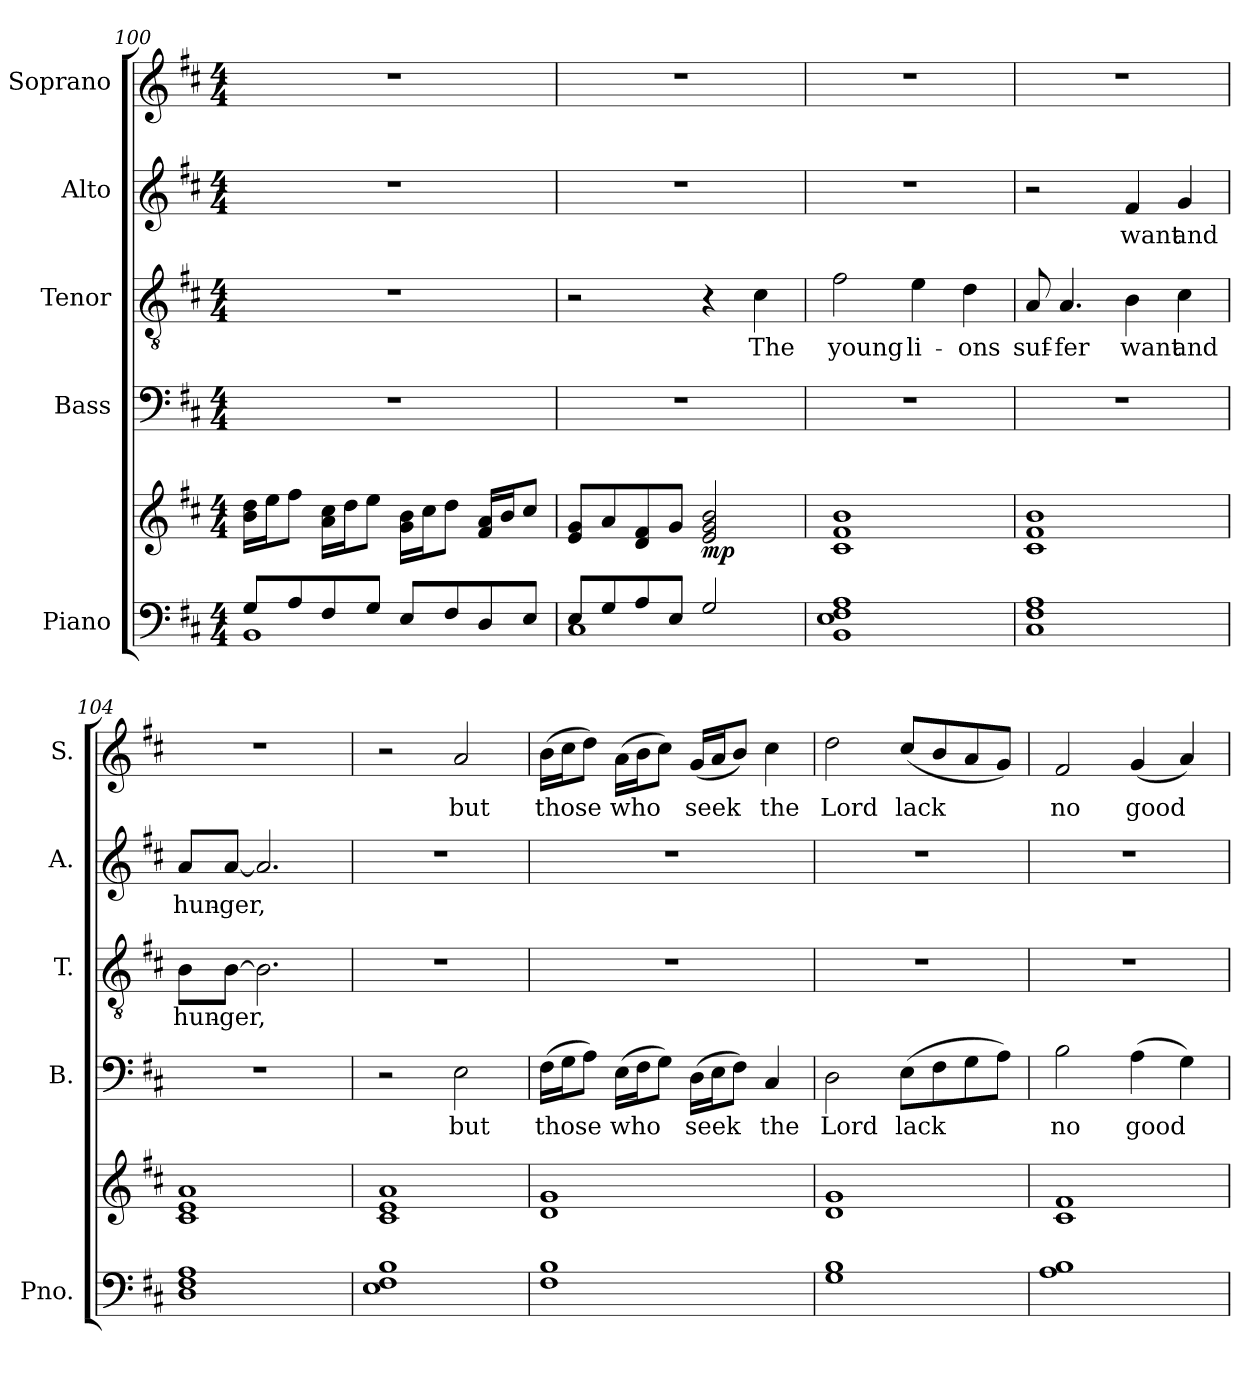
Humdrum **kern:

**kern	**kern	**dynam	**kern	**text	**kern	**text	**kern	**text	**kern	**text
*part5	*part5	*part5	*part4	*part4	*part3	*part3	*part2	*part2	*part1	*part1
*staff6	*staff5	*staff5/6	*staff4	*staff4	*staff3	*staff3	*staff2	*staff2	*staff1	*staff1
*I"Piano	*	*	*I"Bass	*	*I"Tenor	*	*I"Alto	*	*I"Soprano	*
*I'Pno.	*	*	*I'B.	*	*I'T.	*	*I'A.	*	*I'S.	*
*clefF4	*clefG2	*	*clefF4	*	*clefGv2	*	*clefG2	*	*clefG2	*
*k[f#c#]	*k[f#c#]	*	*k[f#c#]	*	*k[f#c#]	*	*k[f#c#]	*	*k[f#c#]	*
*M4/4	*M4/4	*	*M4/4	*	*M4/4	*	*M4/4	*	*M4/4	*
=100	=100	=100	=100	=100	=100	=100	=100	=100	=100	=100
*^	*	*	*	*	*	*	*	*	*	*
8G/L	1BB	16b\ 16dd\LL	.	1r	.	1r	.	1r	.	1r	.
.	.	16ee\J	.	.	.	.	.	.	.	.	.
8A/	.	8ff#\J	.	.	.	.	.	.	.	.	.
8F#/	.	16a\ 16cc#\LL	.	.	.	.	.	.	.	.	.
.	.	16dd\J	.	.	.	.	.	.	.	.	.
8G/J	.	8ee\J	.	.	.	.	.	.	.	.	.
8E/L	.	16g\ 16b\LL	.	.	.	.	.	.	.	.	.
.	.	16cc#\J	.	.	.	.	.	.	.	.	.
8F#/	.	8dd\J	.	.	.	.	.	.	.	.	.
8D/	.	16f#/ 16a/LL	.	.	.	.	.	.	.	.	.
.	.	16b/J	.	.	.	.	.	.	.	.	.
8E/J	.	8cc#/J	.	.	.	.	.	.	.	.	.
!!LO:PB:g=z
=101	=101	=101	=101	=101	=101	=101	=101	=101	=101	=101	=101
8E/L	1C#	8e/ 8g/L	.	1r	.	2r	.	1r	.	1r	.
8G/	.	8a/	.	.	.	.	.	.	.	.	.
8A/	.	8d/ 8f#/	.	.	.	.	.	.	.	.	.
8E/J	.	8g/J	.	.	.	.	.	.	.	.	.
!	!	!	!LO:DY:b	!	!	!	!	!	!	!	!
2G/	.	2e/ 2g/ 2b/	mp	.	.	4r	.	.	.	.	.
!	!	!	!	!	!	!	!LO:LY:b	!	!	!	!
.	.	.	.	.	.	4c#\	The	.	.	.	.
*v	*v	*	*	*	*	*	*	*	*	*	*
=102	=102	=102	=102	=102	=102	=102	=102	=102	=102	=102
!	!	!	!	!	!	!LO:LY:b	!	!	!	!
1BB 1E 1F# 1A	1c# 1f# 1b	.	1r	.	2f#\	young	1r	.	1r	.
!	!	!	!	!	!	!LO:LY:b	!	!	!	!
.	.	.	.	.	4e\	li-	.	.	.	.
!	!	!	!	!	!	!LO:LY:b	!	!	!	!
.	.	.	.	.	4d\	-ons	.	.	.	.
=103	=103	=103	=103	=103	=103	=103	=103	=103	=103	=103
!	!	!	!	!	!	!LO:LY:b	!	!	!	!
1C# 1F# 1A	1c# 1f# 1b	.	1r	.	8A/	suf-	2r	.	1r	.
!	!	!	!	!	!	!LO:LY:b	!	!	!	!
.	.	.	.	.	4.A/	-fer	.	.	.	.
!	!	!	!	!	!	!LO:LY:b	!	!LO:LY:b	!	!
.	.	.	.	.	4B\	want	4f#/	want	.	.
!	!	!	!	!	!	!LO:LY:b	!	!LO:LY:b	!	!
.	.	.	.	.	4c#\	and	4g/	and	.	.
=104	=104	=104	=104	=104	=104	=104	=104	=104	=104	=104
!	!	!	!	!	!	!LO:LY:b	!	!LO:LY:b	!	!
1D 1F# 1A	1c# 1e 1a	.	1r	.	8B\L	hun-	8a/L	hun-	1r	.
!	!	!	!	!	!	!LO:LY:b	!	!LO:LY:b	!	!
.	.	.	.	.	[8B\J	-ger,	[8a/J	-ger,	.	.
.	.	.	.	.	2.B\]	.	2.a/]	.	.	.
=105	=105	=105	=105	=105	=105	=105	=105	=105	=105	=105
1E 1F# 1B	1c# 1e 1a	.	2r	.	1r	.	1r	.	2r	.
!	!	!	!	!LO:LY:b	!	!	!	!	!	!LO:LY:b
.	.	.	2E\	but	.	.	.	.	2a/	but
=106	=106	=106	=106	=106	=106	=106	=106	=106	=106	=106
!	!	!	!	!LO:LY:b	!	!	!	!	!	!LO:LY:b
1F# 1B	1d 1g	.	(>16F#\LL	those	1r	.	1r	.	(>16b\LL	those
.	.	.	16G\J	.	.	.	.	.	16cc#\J	.
.	.	.	8A\J)	.	.	.	.	.	8dd\J)	.
!	!	!	!	!LO:LY:b	!	!	!	!	!	!LO:LY:b
.	.	.	(>16E\LL	who	.	.	.	.	(>16a\LL	who
.	.	.	16F#\J	.	.	.	.	.	16b\J	.
.	.	.	8G\J)	.	.	.	.	.	8cc#\J)	.
!	!	!	!	!LO:LY:b	!	!	!	!	!	!LO:LY:b
.	.	.	(>16D\LL	seek	.	.	.	.	(<16g/LL	seek
.	.	.	16E\J	.	.	.	.	.	16a/J	.
.	.	.	8F#\J)	.	.	.	.	.	8b/J)	.
!	!	!	!	!LO:LY:b	!	!	!	!	!	!LO:LY:b
.	.	.	4C#/	the	.	.	.	.	4cc#\	the
!!LO:LB:g=z
=107	=107	=107	=107	=107	=107	=107	=107	=107	=107	=107
!	!	!	!	!LO:LY:b	!	!	!	!	!	!LO:LY:b
1G 1B	1d 1g	.	2D\	Lord	1r	.	1r	.	2dd\	Lord
!	!	!	!	!LO:LY:b	!	!	!	!	!	!LO:LY:b
.	.	.	(>8E\L	lack	.	.	.	.	(<8cc#/L	lack
.	.	.	8F#\	.	.	.	.	.	8b/	.
.	.	.	8G\	.	.	.	.	.	8a/	.
.	.	.	8A\J)	.	.	.	.	.	8g/J)	.
=108	=108	=108	=108	=108	=108	=108	=108	=108	=108	=108
!	!	!	!	!LO:LY:b	!	!	!	!	!	!LO:LY:b
1A 1B	1c# 1f#	.	2B\	no	1r	.	1r	.	2f#/	no
!	!	!	!	!LO:LY:b	!	!	!	!	!	!LO:LY:b
.	.	.	(>4A\	good	.	.	.	.	(<4g/	good
.	.	.	4G\)	.	.	.	.	.	4a/)	.
=	=	=	=	=	=	=	=	=	=	=
*-	*-	*-	*-	*-	*-	*-	*-	*-	*-	*-
